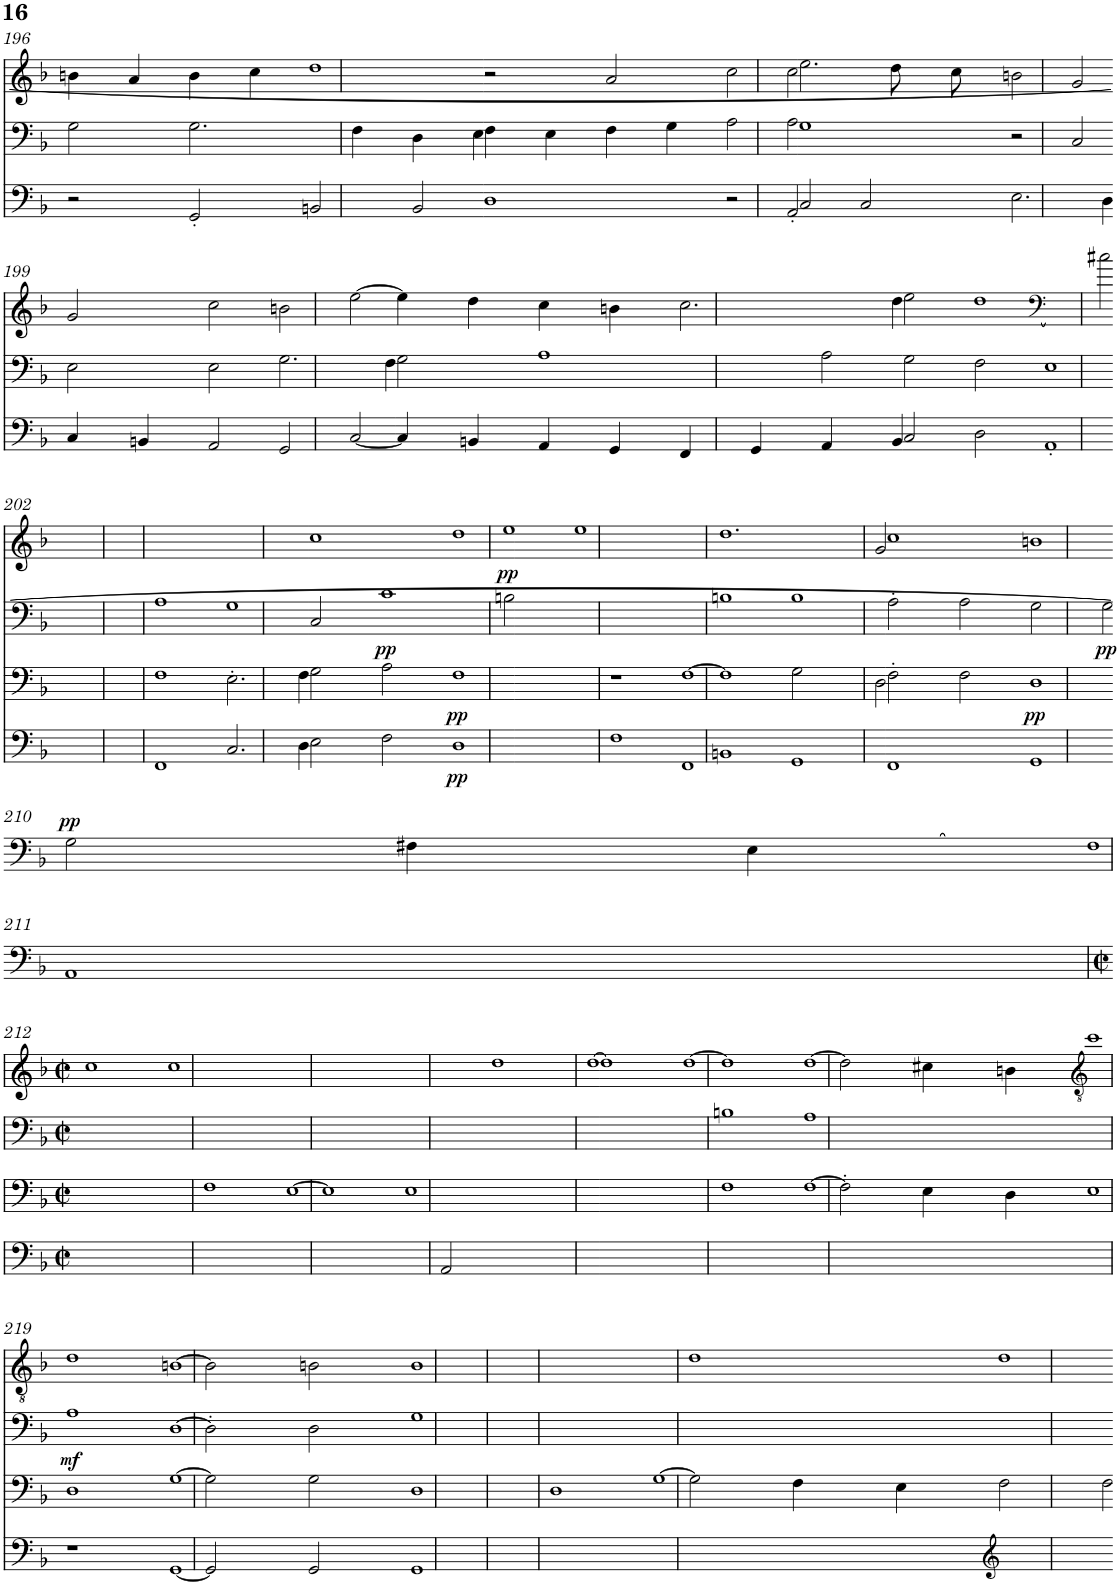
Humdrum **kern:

**kern	**dynam	**kern	**dynam	**kern	**dynam	**kern	**dynam
*part4	*part4	*part3	*part3	*part2	*part2	*part1	*part1
*staff4	*staff4	*staff3	*staff3	*staff2	*staff2	*staff1	*staff1
*I"Voice	*	*I"Voice	*	*I"Voice	*	*I"Voice	*
*I'V	*	*I'V	*	*I'V	*	*I'V	*
!!LO:PB:g=z
*clefF4	*	*clefF4	*	*clefG2	*	*clefG2	*
*k[b-]	*	*k[b-]	*	*k[b-]	*	*k[b-]	*
*M2/2	*	*M2/2	*	*M2/2	*	*M2/2	*
*met(c|)	*	*met(c|)	*	*met(c|)	*	*met(c|)	*
=196	=196	=196	=196	=196	=196	=196	=196
2r	.	2G\	.	4bn\	.	1ryy	.
.	.	.	.	4ryy	.	.	.
2ryy	.	2ryy	.	4a/	.	.	.
.	.	.	.	4ryy	.	.	.
2GG'/	.	2.G\	.	4b\	.	0ryy	.
.	.	.	.	4ryy	.	.	.
2ryy	.	.	.	4cc\	.	.	.
.	.	2.ryy	.	4ryy	.	.	.
2BBn/	.	.	.	1dd	.	.	.
2ryy	.	4F\	.	.	.	.	.
.	.	4ryy	.	.	.	.	.
2BB/	.	4D\	.	2.ryy	.	2.ryy	.
.	.	4ryy	.	.	.	.	.
4ryy	.	4E\	.	.	.	.	.
=197	=197	=197	=197	=197	=197	=197	=197
1D	.	4F\	.	2r	.	1ryy	.
.	.	4ryy	.	.	.	.	.
.	.	4E\	.	2ryy	.	.	.
.	.	4ryy	.	.	.	.	.
1ryy	.	4F\	.	2a/	.	0ryy	.
.	.	4ryy	.	.	.	.	.
.	.	4G\	.	2ryy	.	.	.
.	.	4ryy	.	.	.	.	.
2r	.	2A\	.	2cc\	.	.	.
2ryy	.	2ryy	.	2ryy	.	.	.
2AA'/	.	2A\	.	2cc\	.	2ryy	.
=198	=198	=198	=198	=198	=198	=198	=198
2C/	.	1G	.	2.ee\	.	1ryy	.
2ryy	.	.	.	.	.	.	.
.	.	.	.	4ryy	.	.	.
2C/	.	1ryy	.	2ryy	.	0ryy	.
2ryy	.	.	.	8dd\	.	.	.
.	.	.	.	8ryy	.	.	.
.	.	.	.	8cc\	.	.	.
.	.	.	.	8ryy	.	.	.
2.E\	.	2r	.	2bn\	.	.	.
.	.	2ryy	.	2ryy	.	.	.
2.ryy	.	.	.	.	.	.	.
.	.	2C/	.	[<2g/	.	2.ryy	.
4D\	.	4ryy	.	4ryy	.	.	.
!!LO:LB:g=z
=199	=199	=199	=199	=199	=199	=199	=199
4C/	.	2E\	.	2g/]	.	1ryy	.
4ryy	.	.	.	.	.	.	.
4BBn/	.	2ryy	.	2ryy	.	.	.
4ryy	.	.	.	.	.	.	.
2AA/	.	2E\	.	2ryy	.	0.ryy	.
2ryy	.	2ryy	.	2cc\	.	.	.
2GG/	.	2.G\	.	2ryy	.	.	.
2ryy	.	.	.	2bn\	.	.	.
.	.	2.ryy	.	.	.	.	.
[<2C/	.	.	.	2ryy	.	.	.
2ryy	.	4F\	.	[>2ee\	.	.	.
.	.	4ryy	.	.	.	.	.
=200	=200	=200	=200	=200	=200	=200	=200
4C/]	.	2G\	.	4ee\]	.	1ryy	.
4ryy	.	.	.	4ryy	.	.	.
4BBn/	.	2ryy	.	4dd\	.	.	.
4ryy	.	.	.	4ryy	.	.	.
4AA/	.	1A	.	4cc\	.	0ryy	.
4ryy	.	.	.	4ryy	.	.	.
4GG/	.	.	.	4bn\	.	.	.
4ryy	.	.	.	4ryy	.	.	.
4FF/	.	1ryy	.	2.cc\	.	.	.
4ryy	.	.	.	.	.	.	.
4GG/	.	.	.	.	.	.	.
4ryy	.	.	.	2.ryy	.	.	.
4AA/	.	2A\	.	.	.	2.ryy	.
4ryy	.	.	.	.	.	.	.
4BB/	.	4ryy	.	4dd\	.	.	.
=201	=201	=201	=201	=201	=201	=201	=201
2C/	.	2G\	.	2ee\	.	1ryy	.
2ryy	.	2ryy	.	2ryy	.	.	.
2D\	.	2F\	.	1dd	.	0ryy	.
2ryy	.	2ryy	.	.	.	.	.
1AA'	.	1E	.	1ryy	.	.	.
2ryy	.	2ryy	.	2cc#X\	.	2ryy	.
!!LO:LB:g=z
=202	=202	=202	=202	=202	=202	=202	=202
*	*	*	*	*clefF4	*	*	*
1ryy	.	1ryy	.	1ryy	.	1ryy	.
=203	=203	=203	=203	=203	=203	=203	=203
1ryy	.	1ryy	.	1ryy	.	1ryy	.
=204	=204	=204	=204	=204	=204	=204	=204
1FF	.	1F	.	1A	.	1ryy	.
1ryy	.	1ryy	.	1ryy	.	0ryy	.
2.C/	.	2.E'\	.	1G	.	.	.
2.ryy	.	2.ryy	.	.	.	.	.
.	.	.	.	2.ryy	.	2.ryy	.
4D\	.	4F\	.	.	.	.	.
=205	=205	=205	=205	=205	=205	=205	=205
2E\	.	2G\	.	2C/	.	1cc	.
2ryy	.	2ryy	.	2ryy	.	.	.
!	!	!	!	!	!LO:DY:b	!	!
2F\	.	2A\	.	1c	pp	1ryy	.
2ryy	.	2ryy	.	.	.	.	.
!	!LO:DY:b	!	!LO:DY:b	!	!	!	!
1D	pp	1F	pp	1ryy	.	1dd	.
2ryy	.	2ryy	.	2Bn\	.	2ryy	.
=206	=206	=206	=206	=206	=206	=206	=206
!	!	!	!	!	!	!	!LO:DY:b
1ryy	.	1ryy	.	1ryy	.	1ee	pp
0ryy	.	0ryy	.	0ryy	.	1ryy	.
.	.	.	.	.	.	1ee	.
=207	=207	=207	=207	=207	=207	=207	=207
*	*	*^	*	*	*	*	*
1F	.	1r	0ryy	.	1ryy	.	1ryy	.
1ryy	.	1ryy	.	.	0ryy	.	0ryy	.
1FF	.	1ryy	[>1F	.	.	.	.	.
=208	=208	=208	=208	=208	=208	=208	=208	=208
1BBn	.	1ryy	1F]	.	1Bn	.	[1dd	.
1ryy	.	1ryy	1ryy	.	1ryy	.	2ryy	.
.	.	.	.	.	.	.	1.ryy	.
1GG	.	1.ryy	2G\	.	1B	.	.	.
.	.	.	2ryy	.	.	.	.	.
2ryy	.	.	2D\	.	2ryy	.	2g/	.
*	*	*v	*v	*	*	*	*	*
=209	=209	=209	=209	=209	=209	=209	=209
1FF	.	2F'\	.	2A'\	.	1cc	.
.	.	2ryy	.	2ryy	.	.	.
1ryy	.	2F\	.	2A\	.	2dd]	.
.	.	2ryy	.	2ryy	.	1ryy	.
!	!	!	!LO:DY:b	!	!	!	!
1GG	.	1D	pp	2G\	.	.	.
.	.	.	.	2ryy	.	1bn	.
!	!	!	!	!	!LO:DY:b	!	!
2ryy	.	2ryy	.	[>2G\	pp	.	.
!!LO:LB:g=z
=210	=210	=210	=210	=210	=210	=210	=210
!	!	!	!	!	!LO:DY:a	!	!
1ryy	.	1ryy	.	2G\]	pp	1ryy	.
.	.	.	.	2ryy	.	.	.
0ryy	.	0ryy	.	4F#X\	.	0ryy	.
.	.	.	.	4ryy	.	.	.
.	.	.	.	4E\	.	.	.
.	.	.	.	4ryy	.	.	.
.	.	.	.	1F#	.	.	.
!!LO:LB:g=z
=211	=211	=211	=211	=211	=211	=211	=211
1AA	.	1ryy	.	1ryy	.	1ryy	.
!!LO:LB:g=z
=212	=212	=212	=212	=212	=212	=212	=212
*M2/2	*	*M2/2	*	*M2/2	*	*M2/2	*
*met(c|)	*	*met(c|)	*	*met(c|)	*	*met(c|)	*
1ryy	.	1ryy	.	1ryy	.	1cc	.
0ryy	.	0ryy	.	0ryy	.	1ryy	.
.	.	.	.	.	.	1cc	.
=213	=213	=213	=213	=213	=213	=213	=213
1ryy	.	1F	.	1ryy	.	1ryy	.
0ryy	.	1ryy	.	0ryy	.	0ryy	.
.	.	[>1E	.	.	.	.	.
=214	=214	=214	=214	=214	=214	=214	=214
1ryy	.	1E]	.	1ryy	.	1ryy	.
0ryy	.	1ryy	.	0ryy	.	0ryy	.
.	.	1E	.	.	.	.	.
=215	=215	=215	=215	=215	=215	=215	=215
2AA/	.	1ryy	.	1ryy	.	1ryy	.
2ryy	.	.	.	.	.	.	.
0.ryy	.	0.ryy	.	0.ryy	.	1dd	.
.	.	.	.	.	.	1ryy	.
.	.	.	.	.	.	[>1dd	.
=216	=216	=216	=216	=216	=216	=216	=216
1ryy	.	1ryy	.	1ryy	.	1dd]	.
1ryy	.	0ryy	.	0ryy	.	1ryy	.
1ryy	.	.	.	.	.	[>1dd	.
=217	=217	=217	=217	=217	=217	=217	=217
1ryy	.	1F	.	1Bn	.	1dd]	.
2ryy	.	1ryy	.	1ryy	.	1ryy	.
1.ryy	.	.	.	.	.	.	.
.	.	[>1F	.	1A	.	[>1dd	.
=218	=218	=218	=218	=218	=218	=218	=218
1ryy	.	2F'\]	.	1ryy	.	2dd\]	.
.	.	2ryy	.	.	.	2ryy	.
0ryy	.	4E\	.	0ryy	.	4cc#X\	.
.	.	4ryy	.	.	.	4ryy	.
.	.	4D\	.	.	.	4bn\	.
.	.	4ryy	.	.	.	4ryy	.
.	.	1E	.	.	.	1cc#	.
!!LO:LB:g=z
=219	=219	=219	=219	=219	=219	=219	=219
*	*	*	*	*	*	*clefGv2	*
*^	*	*	*	*	*	*	*
!	!	!	!	!	!	!LO:DY:b	!	!
1r	0ryy	.	1D	.	1A	mf	1d	.
1ryy	.	.	1ryy	.	1ryy	.	1ryy	.
1ryy	[<1GG	.	[>1G	.	[>1D	.	[>1Bn	.
=220	=220	=220	=220	=220	=220	=220	=220	=220
1ryy	2GG/]	.	2G\]	.	2D'\]	.	2B\]	.
.	2ryy	.	2ryy	.	2ryy	.	2ryy	.
0ryy	2GG/	.	2G\	.	2D\	.	2Bn\	.
.	2ryy	.	2ryy	.	2ryy	.	2ryy	.
.	1GG	.	1D	.	1G	.	1B	.
*v	*v	*	*	*	*	*	*	*
=221	=221	=221	=221	=221	=221	=221	=221
1ryy	.	1ryy	.	1ryy	.	1ryy	.
=222	=222	=222	=222	=222	=222	=222	=222
1ryy	.	1ryy	.	1ryy	.	1ryy	.
=223	=223	=223	=223	=223	=223	=223	=223
1ryy	.	1D	.	1ryy	.	1ryy	.
0ryy	.	1ryy	.	0ryy	.	0ryy	.
.	.	[>1G	.	.	.	.	.
=224	=224	=224	=224	=224	=224	=224	=224
1ryy	.	2G\]	.	1ryy	.	1d	.
.	.	2ryy	.	.	.	.	.
0ryy	.	4F\	.	0ryy	.	1ryy	.
.	.	4ryy	.	.	.	.	.
.	.	4E\	.	.	.	.	.
.	.	4ryy	.	.	.	.	.
.	.	2F\	.	.	.	1d	.
.	.	2ryy	.	.	.	.	.
2ryy	.	2F\	.	2ryy	.	2ryy	.
=	=	=	=	=	=	=	=
*-	*-	*-	*-	*-	*-	*-	*-
